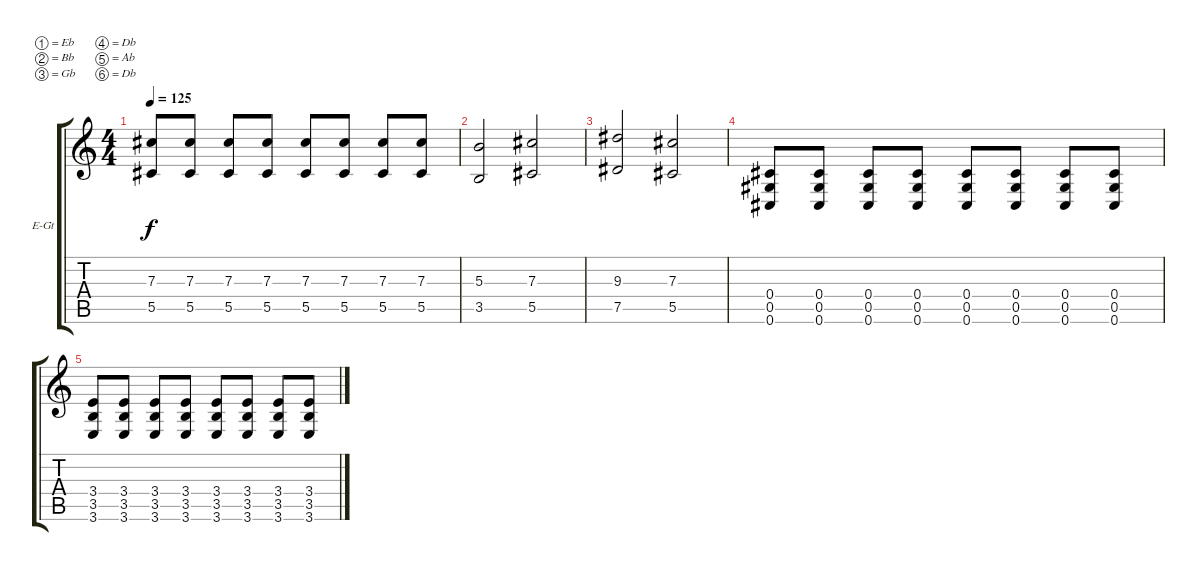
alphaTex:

\defaultSystemsLayout 4
\bracketExtendMode groupsimilarinstruments
\firstSystemTrackNameOrientation horizontal
\otherSystemsTrackNameOrientation horizontal
\track ("Guitar 2 (Drive)" "E-Gt") {instrument overdrivenguitar}
\staff {score tabs}
\tuning (Eb4 Bb3 Gb3 Db3 Ab2 Db2)
\ts (4 4)
\tempo 125
\clef g2
\ks c
(5.5 7.3).8{dy f} (5.5 7.3).8 (5.5 7.3).8 (5.5 7.3).8 (5.5 7.3).8 (5.5 7.3).8 (5.5 7.3).8 (5.5 7.3).8 |
(3.5 5.3).2 (7.3 5.5).2 |
(7.5 9.3).2 (5.5 7.3).2 |
(0.6 0.4 0.5).8 (0.6 0.4 0.5).8 (0.6 0.4 0.5).8 (0.6 0.4 0.5).8 (0.6 0.5 0.4).8 (0.6 0.5 0.4).8 (0.6 0.5 0.4).8 (0.6 0.5 0.4).8 |
(3.6 3.5 3.4).8 (3.6 3.5 3.4).8 (3.6 3.5 3.4).8 (3.6 3.5 3.4).8 (3.6 3.5 3.4).8 (3.6 3.5 3.4).8 (3.6 3.5 3.4).8 (3.6 3.5 3.4).8
